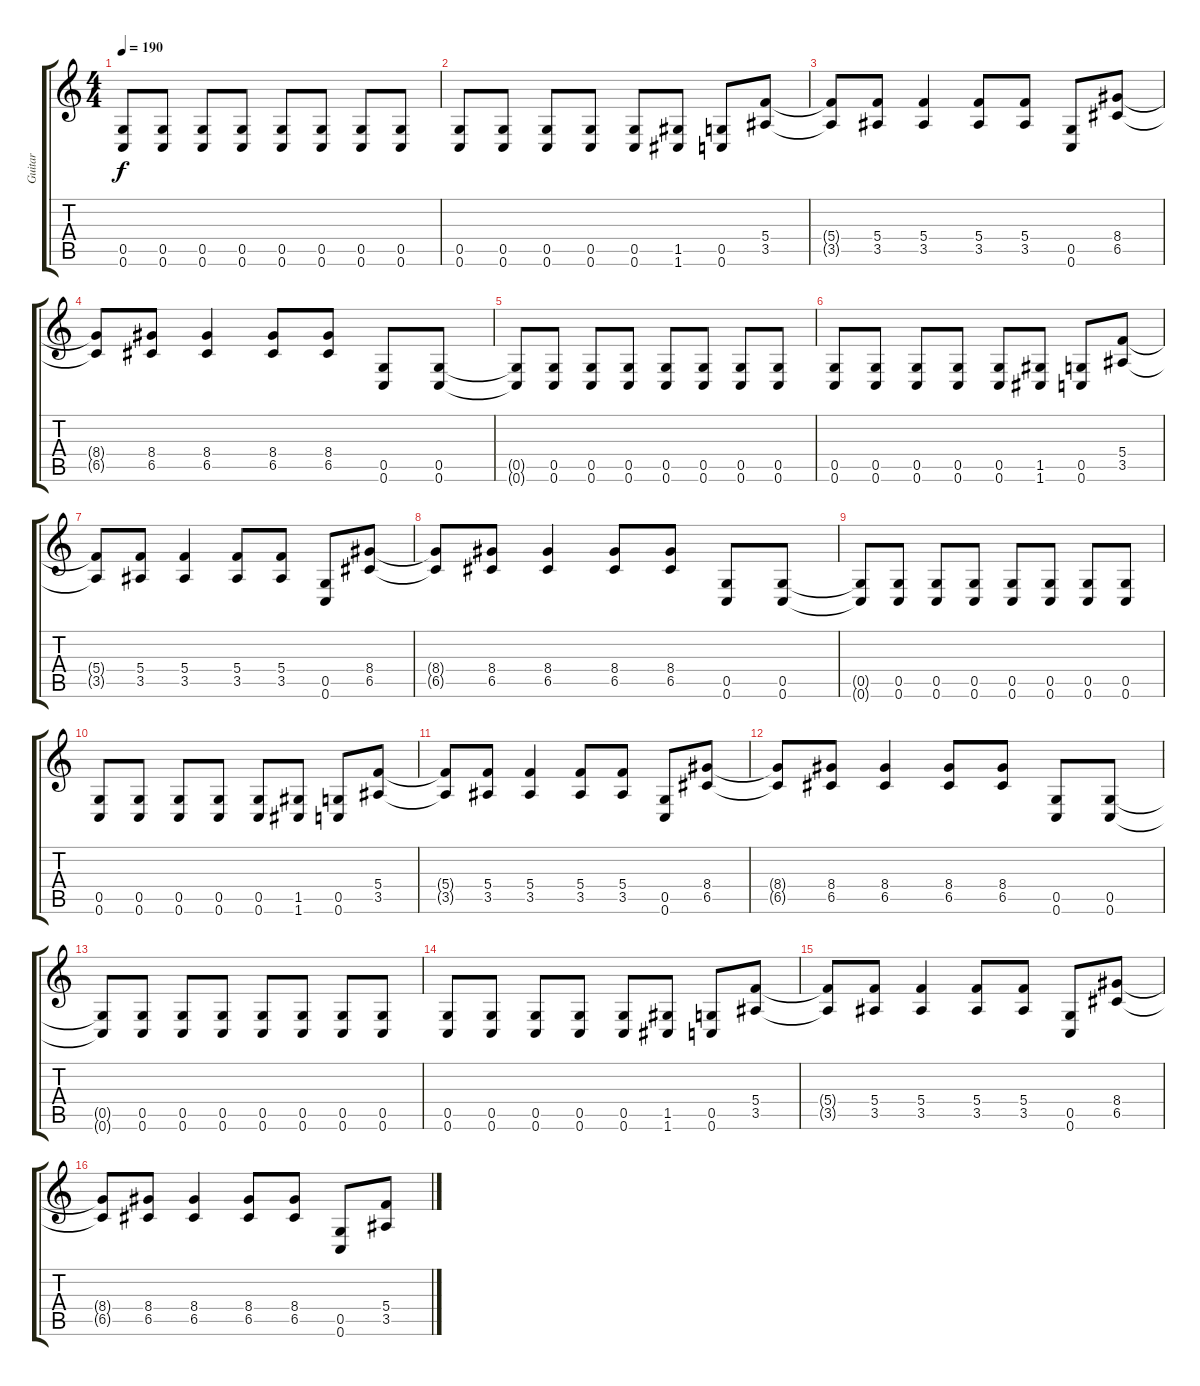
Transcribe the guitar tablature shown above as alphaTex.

\track ("Guitar" "Guitar") {instrument distortionguitar}
\staff {score tabs}
\tuning (D4 A3 F3 C3 G2 C2) {hide}
\ts (4 4)
\tempo 190
\clef g2
\ks c
(0.5{t} 0.6{t}).8{dy f} (0.5 0.6).8 (0.5 0.6).8 (0.5 0.6).8 (0.5 0.6).8 (0.5 0.6).8 (0.5 0.6).8 (0.5 0.6).8 |
(0.5 0.6).8 (0.5 0.6).8 (0.5 0.6).8 (0.5 0.6).8 (0.5 0.6).8 (1.5 1.6).8 (0.5 0.6).8 (5.4 3.5).8 |
(5.4{t} 3.5{t}).8 (5.4 3.5).8 (5.4 3.5).4 (5.4 3.5).8 (5.4 3.5).8 (0.5 0.6).8 (8.4 6.5).8 |
(8.4{t} 6.5{t}).8 (8.4 6.5).8 (8.4 6.5).4 (8.4 6.5).8 (8.4 6.5).8 (0.5 0.6).8 (0.5 0.6).8 |
(0.5{t} 0.6{t}).8 (0.5 0.6).8 (0.5 0.6).8 (0.5 0.6).8 (0.5 0.6).8 (0.5 0.6).8 (0.5 0.6).8 (0.5 0.6).8 |
(0.5 0.6).8 (0.5 0.6).8 (0.5 0.6).8 (0.5 0.6).8 (0.5 0.6).8 (1.5 1.6).8 (0.5 0.6).8 (5.4 3.5).8 |
(5.4{t} 3.5{t}).8 (5.4 3.5).8 (5.4 3.5).4 (5.4 3.5).8 (5.4 3.5).8 (0.5 0.6).8 (8.4 6.5).8 |
(8.4{t} 6.5{t}).8 (8.4 6.5).8 (8.4 6.5).4 (8.4 6.5).8 (8.4 6.5).8 (0.5 0.6).8 (0.5 0.6).8 |
(0.5{t} 0.6{t}).8 (0.5 0.6).8 (0.5 0.6).8 (0.5 0.6).8 (0.5 0.6).8 (0.5 0.6).8 (0.5 0.6).8 (0.5 0.6).8 |
(0.5 0.6).8 (0.5 0.6).8 (0.5 0.6).8 (0.5 0.6).8 (0.5 0.6).8 (1.5 1.6).8 (0.5 0.6).8 (5.4 3.5).8 |
(5.4{t} 3.5{t}).8 (5.4 3.5).8 (5.4 3.5).4 (5.4 3.5).8 (5.4 3.5).8 (0.5 0.6).8 (8.4 6.5).8 |
(8.4{t} 6.5{t}).8 (8.4 6.5).8 (8.4 6.5).4 (8.4 6.5).8 (8.4 6.5).8 (0.5 0.6).8 (0.5 0.6).8 |
(0.5{t} 0.6{t}).8 (0.5 0.6).8 (0.5 0.6).8 (0.5 0.6).8 (0.5 0.6).8 (0.5 0.6).8 (0.5 0.6).8 (0.5 0.6).8 |
(0.5 0.6).8 (0.5 0.6).8 (0.5 0.6).8 (0.5 0.6).8 (0.5 0.6).8 (1.5 1.6).8 (0.5 0.6).8 (5.4 3.5).8 |
(5.4{t} 3.5{t}).8 (5.4 3.5).8 (5.4 3.5).4 (5.4 3.5).8 (5.4 3.5).8 (0.5 0.6).8 (8.4 6.5).8 |
(8.4{t} 6.5{t}).8 (8.4 6.5).8 (8.4 6.5).4 (8.4 6.5).8 (8.4 6.5).8 (0.5 0.6).8 (5.4 3.5).8
